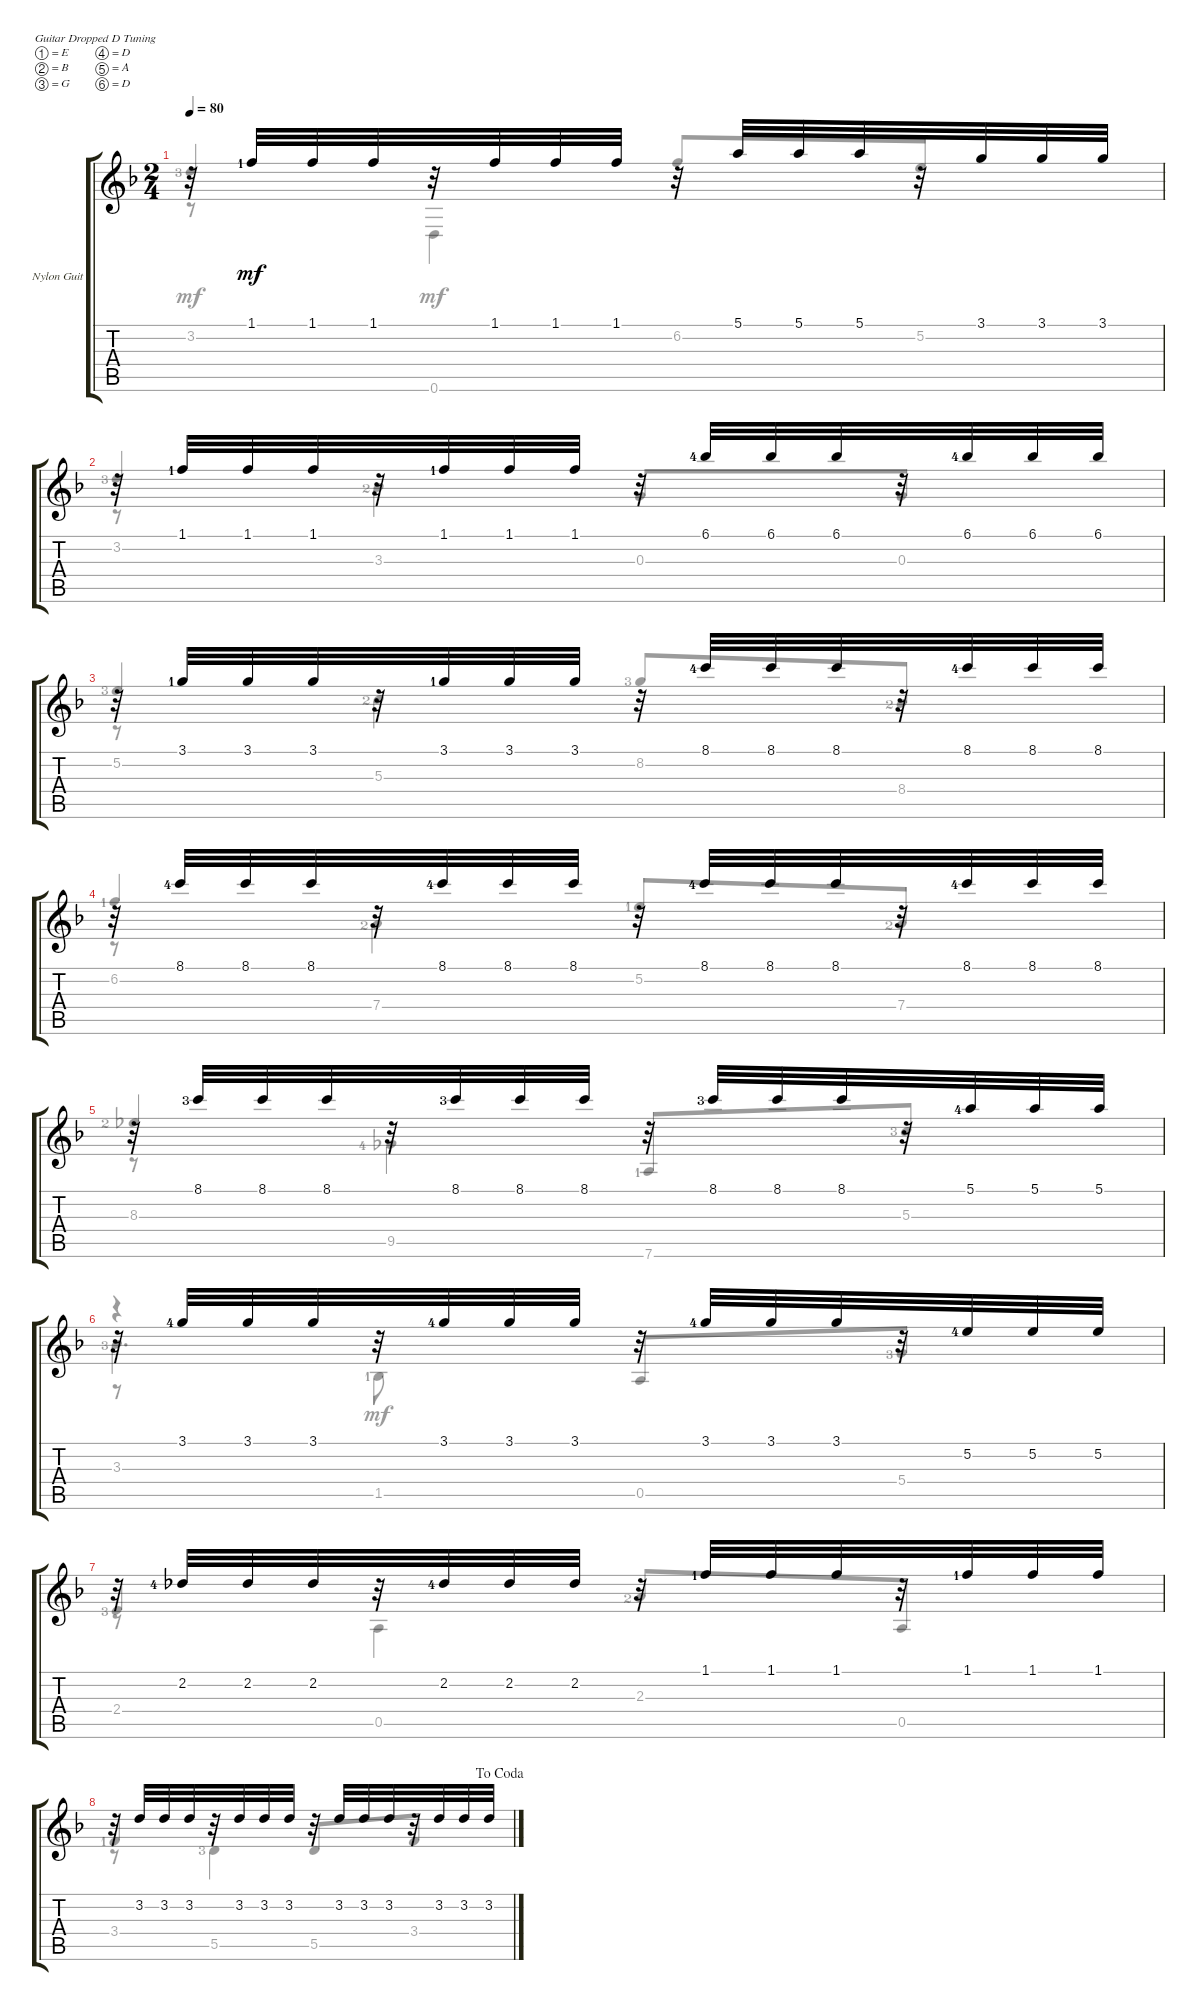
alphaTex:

\defaultSystemsLayout 4
\bracketExtendMode groupsimilarinstruments
\firstSystemTrackNameOrientation horizontal
\otherSystemsTrackNameOrientation horizontal
\track ("Nylon Guitar" "Nylon Guit") {instrument acousticguitarsteel}
\staff {score tabs}
\tuning (E4 B3 G3 D3 A2 D2)
\voice
\ts (2 4)
\tempo 80
\clef g2
\ks dminor
r.32{dy mf} 1.1{lf 2}.32 1.1.32 1.1.32 r.32 1.1.32 1.1.32 1.1.32 r.32 5.1.32 5.1.32 5.1.32 r.32 3.1.32 3.1.32 3.1.32 |
r.32 1.1{lf 2}.32 1.1.32 1.1.32 r.32 1.1{lf 2}.32 1.1.32 1.1.32 r.32 6.1{lf 5}.32 6.1.32 6.1.32 r.32 6.1{lf 5}.32 6.1.32 6.1.32 |
r.32 3.1{lf 2}.32 3.1.32 3.1.32 r.32 3.1{lf 2}.32 3.1.32 3.1.32 r.32 8.1{lf 5}.32 8.1.32 8.1.32 r.32 8.1{lf 5}.32 8.1.32 8.1.32 |
r.32 8.1{lf 5}.32 8.1.32 8.1.32 r.32 8.1{lf 5}.32 8.1.32 8.1.32 r.32 8.1{lf 5}.32 8.1.32 8.1.32 r.32 8.1{lf 5}.32 8.1.32 8.1.32 |
r.32 8.1{lf 4}.32 8.1.32 8.1.32 r.32 8.1{lf 4}.32 8.1.32 8.1.32 r.32 8.1{lf 4}.32 8.1.32 8.1.32 r.32 5.1{lf 5}.32 5.1.32 5.1.32 |
r.32 3.1{lf 5}.32 3.1.32 3.1.32 r.32 3.1{lf 5}.32 3.1.32 3.1.32 r.32 3.1{lf 5}.32 3.1.32 3.1.32 r.32 5.2{lf 5}.32 5.2.32 5.2.32 |
r.32 2.2{lf 5}.32 2.2.32 2.2.32 r.32 2.2{lf 5}.32 2.2.32 2.2.32 r.32 1.1{lf 2}.32 1.1.32 1.1.32 r.32 1.1{lf 2}.32 1.1.32 1.1.32 |
\jump dacoda
r.32 3.2.32 3.2.32 3.2.32 r.32 3.2.32 3.2.32 3.2.32 r.32 3.2.32 3.2.32 3.2.32 r.32 3.2.32 3.2.32 3.2.32
\voice
\clef g2
\ottava regular
\simile none
\ks dminor
3.2{lf 4}.4{dy mf beam invert} 6.2.8{beam invert} 5.2.8 |
3.2{lf 4}.4{beam invert} 0.3.8{beam invert} 0.3.8 |
5.2{lf 4}.4{beam invert} 8.2{lf 4}.8{beam invert} 8.4{lf 3}.8 |
6.2{lf 2}.4{beam invert} 5.2{lf 2}.8{beam invert} 7.4{lf 3}.8 |
8.3{lf 3}.4{beam invert} 7.6{lf 2}.8{beam invert} 5.3{lf 4}.8 |
r.4{beam invert} 0.5.8{beam invert} 5.4{lf 4}.8 |
2.4{lf 4}.4{beam invert} 2.3{lf 3}.8{beam invert} 0.5.8 |
3.4{lf 2}.4{beam invert} 5.5.8{beam invert} 3.4.8
\voice
\clef g2
\ottava regular
\simile none
\ks dminor
r.8{dy mf} 0.6.4 |
r.8 3.3{lf 3}.4 |
r.8 5.3{lf 3}.4 |
r.8 7.4{lf 3}.4 |
r.8 9.5{lf 5}.4 |
3.3{lf 4}.4{d} |
r.8 0.5.4 |
r.8 5.5{lf 4}.4
\voice
\clef g2
\ottava regular
\simile none
\ks dminor
|
|
|
|
|
r.8 1.5{lf 2}.8 |
|
